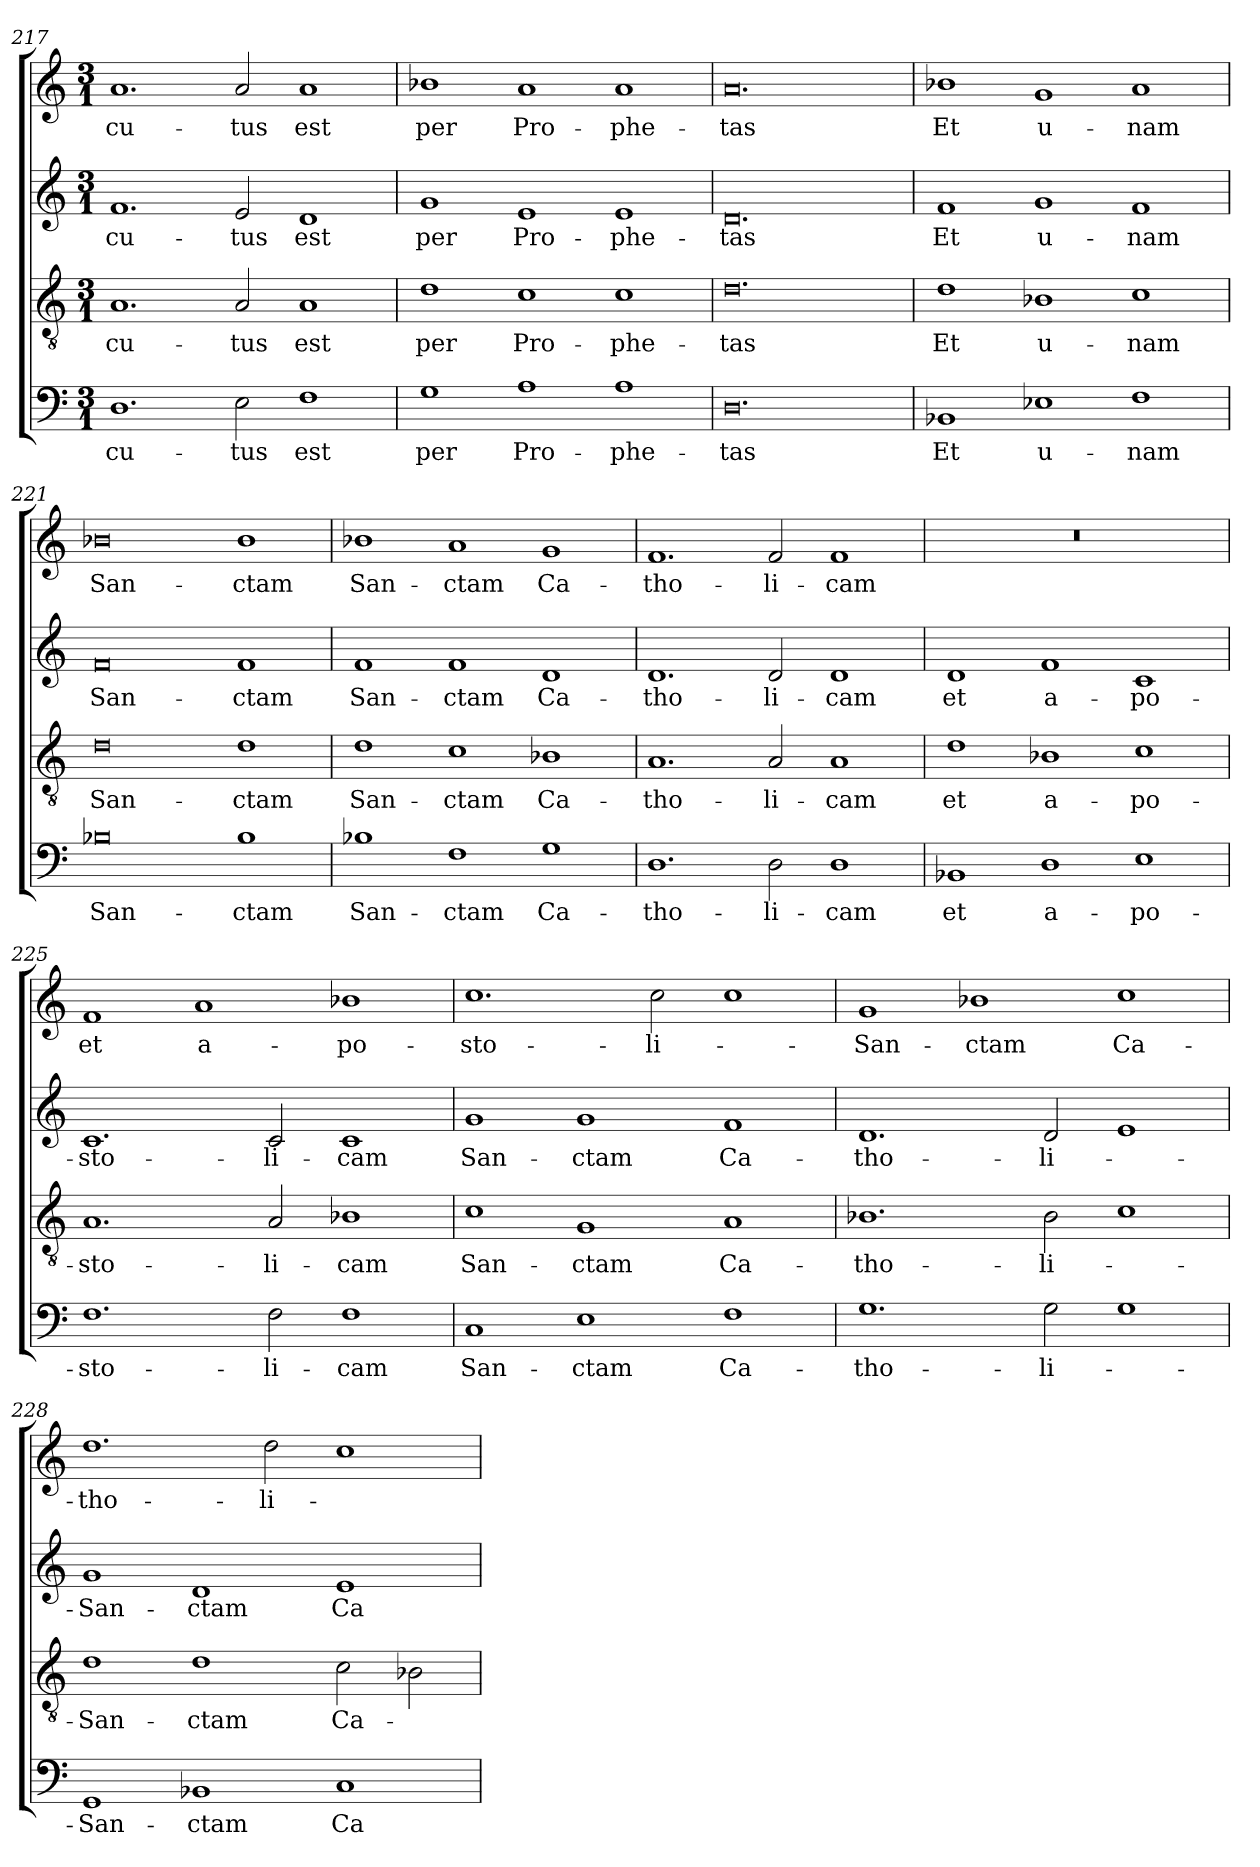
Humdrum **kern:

**kern	**text	**kern	**text	**kern	**text	**kern	**text
*part4	*part4	*part3	*part3	*part2	*part2	*part1	*part1
*staff4	*staff4	*staff3	*staff3	*staff2	*staff2	*staff1	*staff1
*clefF4	*	*clefGv2	*	*clefG2	*	*clefG2	*
*k[]	*	*k[]	*	*k[]	*	*k[]	*
*M3/1	*	*M3/1	*	*M3/1	*	*M3/1	*
=217	=217	=217	=217	=217	=217	=217	=217
1.D	-cu-	1.A	-cu-	1.f	-cu-	1.a	-cu-
2E	-tus	2A	-tus	2e	-tus	2a	-tus
1F	est	1A	est	1d	est	1a	est
=218	=218	=218	=218	=218	=218	=218	=218
1G	per	1d	per	1g	per	1b-X	per
1A	Pro-	1c	Pro-	1e	Pro-	1a	Pro-
1A	-phe-	1c	-phe-	1e	-phe-	1a	-phe-
=219	=219	=219	=219	=219	=219	=219	=219
0.D	-tas	0.d	-tas	0.d	-tas	0.a	-tas
=220	=220	=220	=220	=220	=220	=220	=220
1BB-X	Et	1d	Et	1f	Et	1b-X	Et
1E-X	u-	1B-X	u-	1g	u-	1g	u-
1F	-nam	1c	-nam	1f	-nam	1a	-nam
=221	=221	=221	=221	=221	=221	=221	=221
0B-X	San-	0d	San-	0f	San-	0b-X	San-
1B-	-ctam	1d	-ctam	1f	-ctam	1b-	-ctam
=222	=222	=222	=222	=222	=222	=222	=222
1B-X	San-	1d	San-	1f	San-	1b-X	San-
1F	-ctam	1c	-ctam	1f	-ctam	1a	-ctam
1G	Ca-	1B-X	Ca-	1d	Ca-	1g	Ca-
=223	=223	=223	=223	=223	=223	=223	=223
1.D	-tho-	1.A	-tho-	1.d	-tho-	1.f	-tho-
2D	-li-	2A	-li-	2d	-li-	2f	-li-
1D	-cam	1A	-cam	1d	-cam	1f	-cam
=224	=224	=224	=224	=224	=224	=224	=224
1BB-X	et	1d	et	1d	et	0.r	.
1D	a-	1B-X	a-	1f	a-	.	.
1E	-po-	1c	-po-	1c	-po-	.	.
=225	=225	=225	=225	=225	=225	=225	=225
1.F	-sto-	1.A	-sto-	1.c	-sto-	1f	et
.	.	.	.	.	.	1a	a-
2F	-li-	2A	-li-	2c	-li-	.	.
1F	-cam	1B-X	-cam	1c	-cam	1b-X	-po-
=226	=226	=226	=226	=226	=226	=226	=226
1C	San-	1c	San-	1g	San-	1.cc	-sto-
1E	-ctam	1G	-ctam	1g	-ctam	.	.
.	.	.	.	.	.	2cc	-li-
1F	Ca-	1A	Ca-	1f	Ca-	1cc	.
=227	=227	=227	=227	=227	=227	=227	=227
1.G	-tho-	1.B-X	-tho-	1.d	-tho-	1g	-San-
.	.	.	.	.	.	1b-X	-ctam
2G	-li-	2B-	-li-	2d	-li-	.	.
1G	.	1c	.	1e	.	1cc	Ca-
=228	=228	=228	=228	=228	=228	=228	=228
1GG	-San-	1d	-San-	1g	-San-	1.dd	-tho-
1BB-X	-ctam	1d	-ctam	1d	-ctam	.	.
.	.	.	.	.	.	2dd	-li-
1C	Ca-	2c	Ca-	1e	Ca-	1cc	.
.	.	2B-X	.	.	.	.	.
=	=	=	=	=	=	=	=
*-	*-	*-	*-	*-	*-	*-	*-
